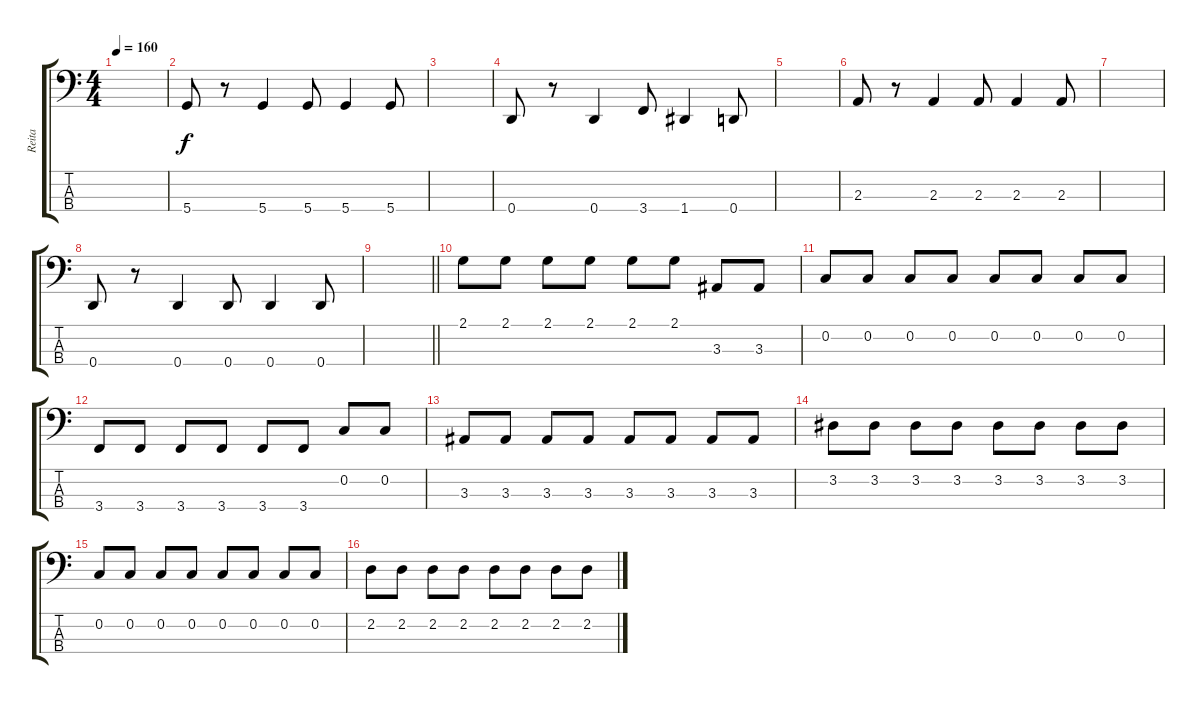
\track ("Reita" "Reita") {instrument electricbasspick}
\staff {score tabs}
\tuning (F2 C2 G1 D1) {hide}
\ts (4 4)
\tempo 160
\clef f4
\ks c
|
5.4.8 r.8 5.4.4 5.4.8 5.4.4 5.4.8 |
|
0.4.8 r.8 0.4.4 3.4.8 1.4.4 0.4.8 |
|
2.3.8 r.8 2.3.4 2.3.8 2.3.4 2.3.8 |
|
0.4.8 r.8 0.4.4 0.4.8 0.4.4 0.4.8 |
\barLineRight lightlight
|
\section ("" "")
2.1.8 2.1.8 2.1.8 2.1.8 2.1.8 2.1.8 3.3.8 3.3.8 |
0.2.8 0.2.8 0.2.8 0.2.8 0.2.8 0.2.8 0.2.8 0.2.8 |
3.4.8 3.4.8 3.4.8 3.4.8 3.4.8 3.4.8 0.2.8 0.2.8 |
3.3.8 3.3.8 3.3.8 3.3.8 3.3.8 3.3.8 3.3.8 3.3.8 |
3.2.8 3.2.8 3.2.8 3.2.8 3.2.8 3.2.8 3.2.8 3.2.8 |
0.2.8 0.2.8 0.2.8 0.2.8 0.2.8 0.2.8 0.2.8 0.2.8 |
2.2.8 2.2.8 2.2.8 2.2.8 2.2.8 2.2.8 2.2.8 2.2.8
